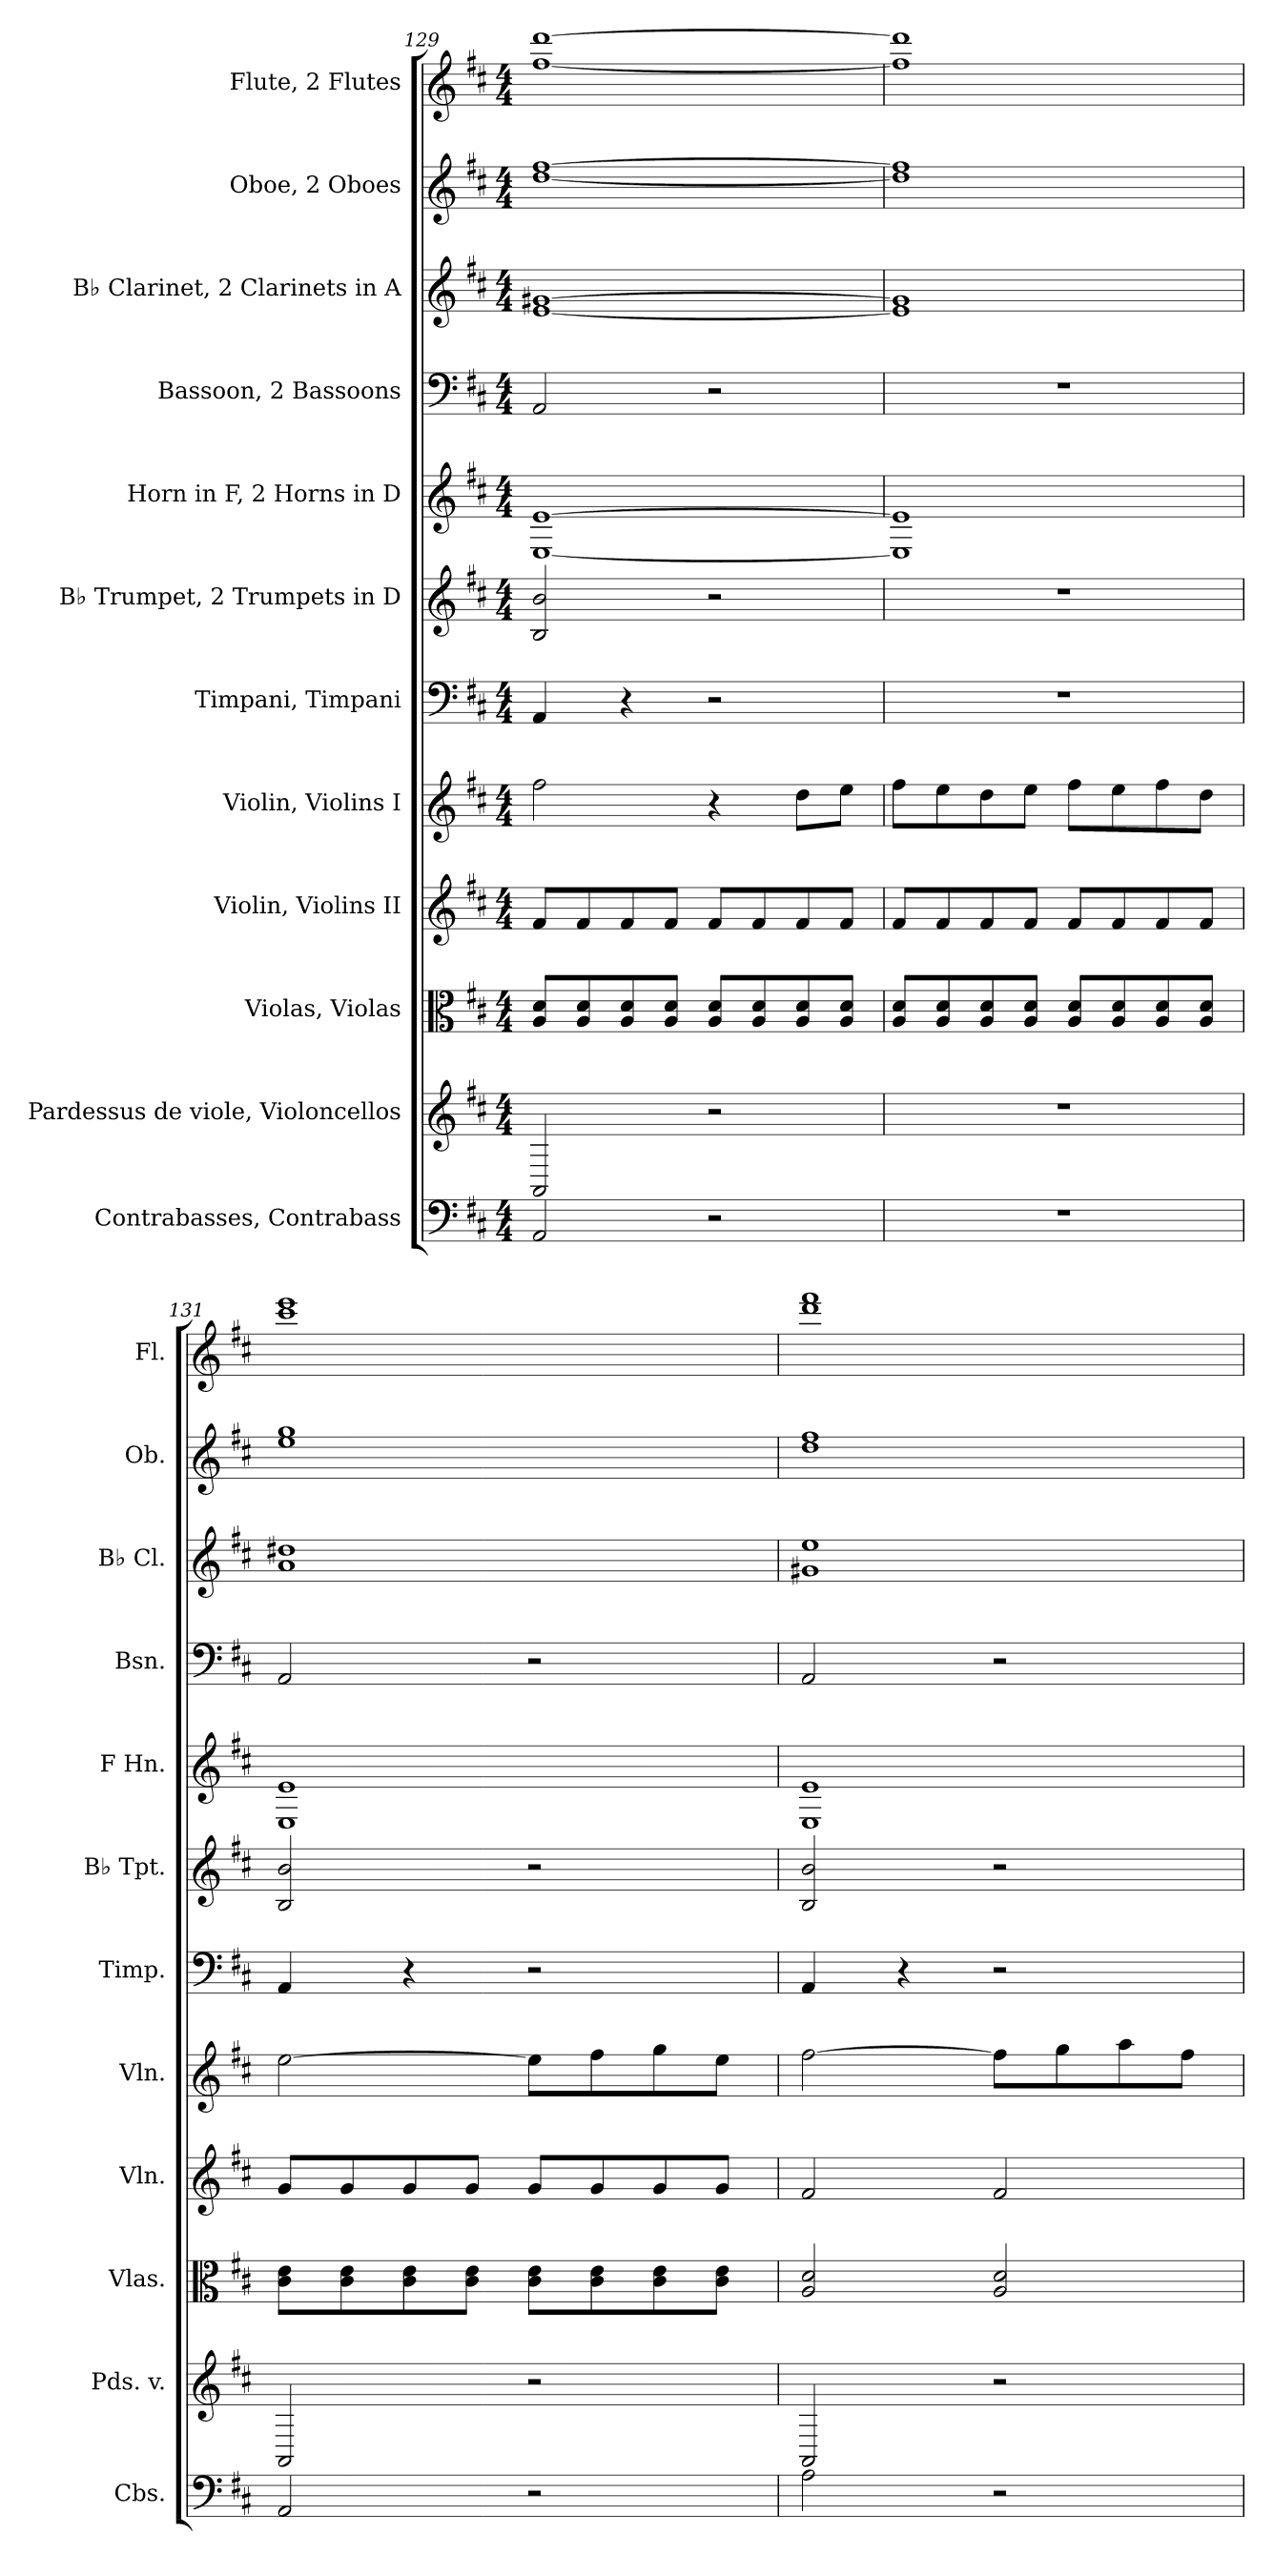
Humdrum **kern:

**kern	**kern	**kern	**kern	**kern	**kern	**kern	**kern	**kern	**kern	**kern	**kern
*part12	*part11	*part10	*part9	*part8	*part7	*part6	*part5	*part4	*part3	*part2	*part1
*staff12	*staff11	*staff10	*staff9	*staff8	*staff7	*staff6	*staff5	*staff4	*staff3	*staff2	*staff1
*I"Contrabasses, Contrabass	*I"Pardessus de viole, Violoncellos	*I"Violas, Violas	*I"Violin, Violins II	*I"Violin, Violins I	*I"Timpani, Timpani	*I"B♭ Trumpet, 2 Trumpets in D	*I"Horn in F, 2 Horns in D	*I"Bassoon, 2 Bassoons	*I"B♭ Clarinet, 2 Clarinets in A	*I"Oboe, 2 Oboes	*I"Flute, 2 Flutes
*I'Cbs.	*I'Pds. v.	*I'Vlas.	*I'Vln.	*I'Vln.	*I'Timp.	*I'B♭ Tpt.	*I'F Hn.	*I'Bsn.	*I'B♭ Cl.	*I'Ob.	*I'Fl.
!!LO:PB:g=z
*clefF4	*clefG2	*clefC3	*clefG2	*clefG2	*clefF4	*clefG2	*clefG2	*clefF4	*clefG2	*clefG2	*clefG2
*ITrd7c12	*	*	*	*	*	*ITrd1c2	*ITrd4c7	*	*ITrd1c2	*	*
*k[f#c#]	*k[f#c#]	*k[f#c#]	*k[f#c#]	*k[f#c#]	*k[f#c#]	*k[]	*k[f#]	*k[f#c#]	*k[]	*k[f#c#]	*k[f#c#]
*M4/4	*M4/4	*M4/4	*M4/4	*M4/4	*M4/4	*M4/4	*M4/4	*M4/4	*M4/4	*M4/4	*M4/4
=129	=129	=129	=129	=129	=129	=129	=129	=129	=129	=129	=129
2AAA/	2AA/	8A/ 8d/L	8f#/L	2ff#\	4AA/	2A/ 2a/	[1AA [1A	2AA/	[1d [1f#X	[1dd [1ff#	[1ff# [1ddd
.	.	8A/ 8d/	8f#/	.	.	.	.	.	.	.	.
.	.	8A/ 8d/	8f#/	.	4r	.	.	.	.	.	.
.	.	8A/ 8d/J	8f#/J	.	.	.	.	.	.	.	.
2r	2r	8A/ 8d/L	8f#/L	4r	2r	2r	.	2r	.	.	.
.	.	8A/ 8d/	8f#/	.	.	.	.	.	.	.	.
.	.	8A/ 8d/	8f#/	8dd\L	.	.	.	.	.	.	.
.	.	8A/ 8d/J	8f#/J	8ee\J	.	.	.	.	.	.	.
=130	=130	=130	=130	=130	=130	=130	=130	=130	=130	=130	=130
1r	1r	8A/ 8d/L	8f#/L	8ff#\L	1r	1r	1AA] 1A]	1r	1d] 1f#]	1dd] 1ff#]	1ff#] 1ddd]
.	.	8A/ 8d/	8f#/	8ee\	.	.	.	.	.	.	.
.	.	8A/ 8d/	8f#/	8dd\	.	.	.	.	.	.	.
.	.	8A/ 8d/J	8f#/J	8ee\J	.	.	.	.	.	.	.
.	.	8A/ 8d/L	8f#/L	8ff#\L	.	.	.	.	.	.	.
.	.	8A/ 8d/	8f#/	8ee\	.	.	.	.	.	.	.
.	.	8A/ 8d/	8f#/	8ff#\	.	.	.	.	.	.	.
.	.	8A/ 8d/J	8f#/J	8dd\J	.	.	.	.	.	.	.
=131	=131	=131	=131	=131	=131	=131	=131	=131	=131	=131	=131
2AAA/	2AA/	8c#\ 8e\L	8g/L	[2ee\	4AA/	2A/ 2a/	1AA 1A	2AA/	1g 1cc#X	1ee 1gg	1ccc# 1eee
.	.	8c#\ 8e\	8g/	.	.	.	.	.	.	.	.
.	.	8c#\ 8e\	8g/	.	4r	.	.	.	.	.	.
.	.	8c#\ 8e\J	8g/J	.	.	.	.	.	.	.	.
2r	2r	8c#\ 8e\L	8g/L	8ee\L]	2r	2r	.	2r	.	.	.
.	.	8c#\ 8e\	8g/	8ff#\	.	.	.	.	.	.	.
.	.	8c#\ 8e\	8g/	8gg\	.	.	.	.	.	.	.
.	.	8c#\ 8e\J	8g/J	8ee\J	.	.	.	.	.	.	.
=132	=132	=132	=132	=132	=132	=132	=132	=132	=132	=132	=132
2AA\	2AA/	2A/ 2d/	2f#/	[2ff#\	4AA/	2A/ 2a/	1AA 1A	2AA/	1f#X 1dd	1dd 1ff#	1ddd 1fff#
.	.	.	.	.	4r	.	.	.	.	.	.
2r	2r	2A/ 2d/	2f#/	8ff#\L]	2r	2r	.	2r	.	.	.
.	.	.	.	8gg\	.	.	.	.	.	.	.
.	.	.	.	8aa\	.	.	.	.	.	.	.
.	.	.	.	8ff#\J	.	.	.	.	.	.	.
=	=	=	=	=	=	=	=	=	=	=	=
*-	*-	*-	*-	*-	*-	*-	*-	*-	*-	*-	*-
